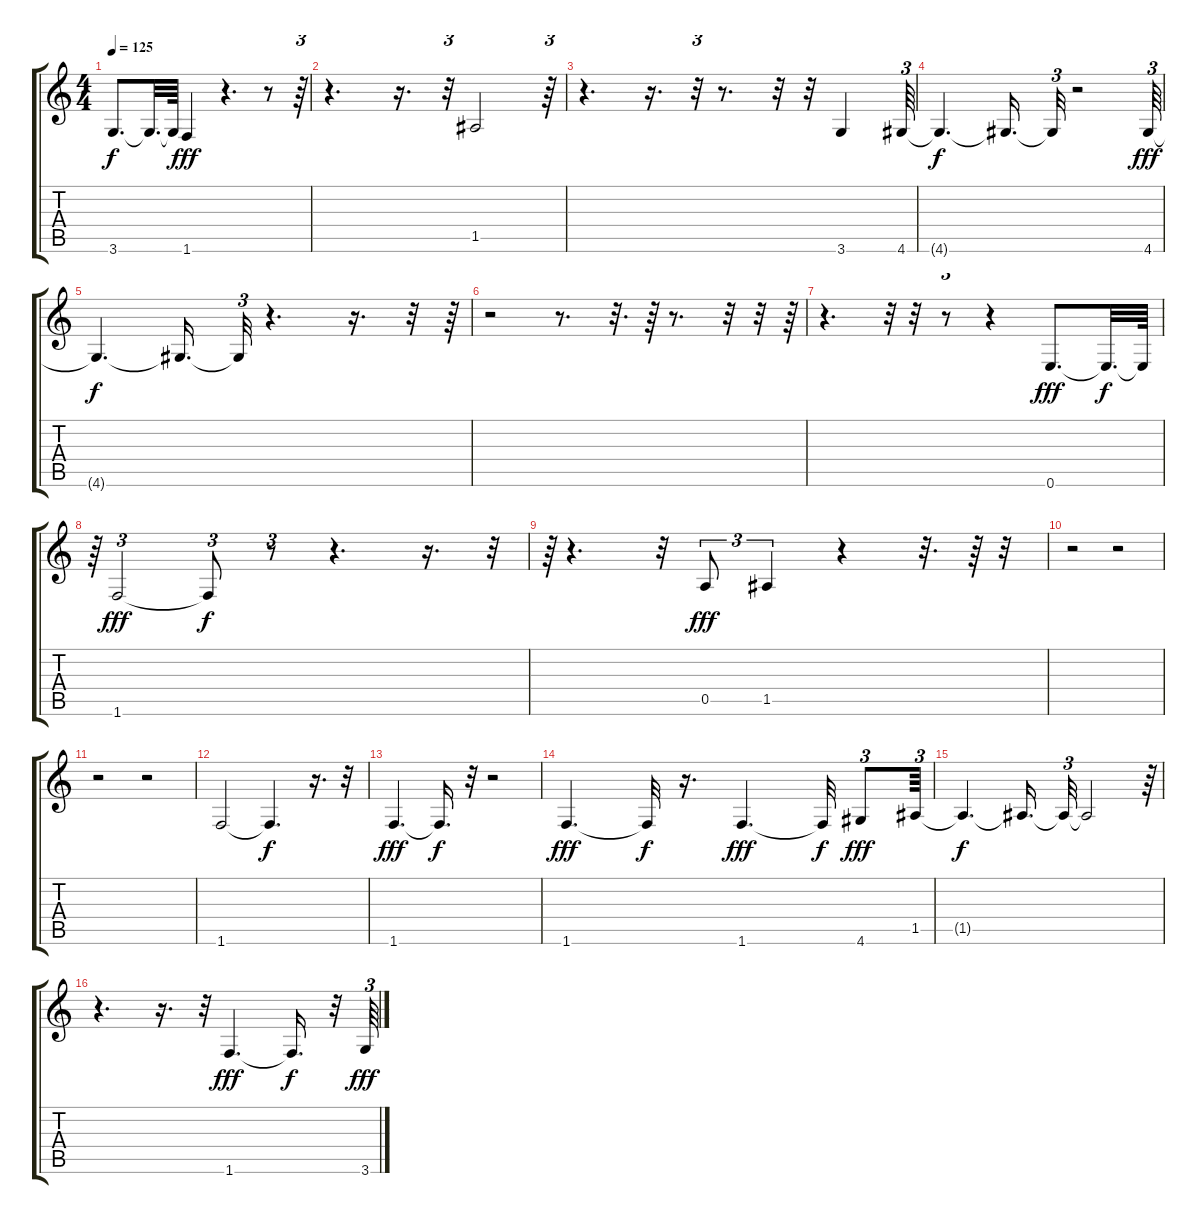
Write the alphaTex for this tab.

\track "" {instrument acousticbass}
\staff {score tabs}
\tuning (E4 B3 G3 D3 A2 E2) {hide}
\ts (4 4)
\tempo 125
\clef g2
\ks c
3.6{t}.8{d dy f} 3.6{t}.32{d} 3.6{t}.64 1.6.4{dy fff} r.4{d} r.8 r.64{tu (3 2)} |
r.4{d} r.16{d} r.32{tu (3 2)} 1.5.2 r.64{tu (3 2)} |
r.4{d} r.16{d} r.32{tu (3 2)} r.8{d} r.32 r.32 3.6.4 4.6.64{tu (3 2)} |
4.6{t}.4{d dy f} 4.6{t}.16{d} 4.6{t}.32{tu (3 2)} r.2 4.6.64{tu (3 2) dy fff} |
4.6{t}.4{d dy f} 4.6{t}.16{d} 4.6{t}.32{tu (3 2)} r.4{d} r.16{d} r.32 r.64{tu (3 2)} |
r.2 r.8{d} r.32{d} r.64 r.8{d} r.32 r.32 r.64{tu (3 2)} |
r.4{d} r.32{tu (3 2)} r.32 r.8{tu (3 2)} r.4 0.6.8{d dy fff} 0.6{t}.32{d dy f} 0.6{t}.64 |
r.64{tu (3 2)} 1.6.2{tu (3 2) dy fff} 1.6{t}.8{tu (3 2) dy f} r.8{tu (3 2)} r.4{d} r.16{d} r.32{tu (3 2)} |
r.64{tu (3 2)} r.4{d} r.32 0.5.8{tu (3 2) dy fff} 1.5.4{tu (3 2)} r.4 r.32{d} r.64 r.32 |
r.2 r.2 |
r.2 r.2 |
1.6.2 1.6{t}.4{d dy f} r.16{d} r.32 |
1.6.4{d dy fff} 1.6{t}.16{d dy f} r.32 r.2 |
1.6.4{d dy fff} 1.6{t}.32{dy f} r.16{d} 1.6.4{d dy fff} 1.6{t}.32{dy f} 4.6.8{tu (3 2) dy fff} 1.5.64{tu (3 2)} |
1.5{t}.4{d dy f} 1.5{t}.16{d} 1.5{t}.32{tu (3 2)} 1.5{t}.2 r.64{tu (3 2)} |
r.4{d} r.16{d} r.32{tu (3 2)} 1.6.4{d dy fff} 1.6{t}.16{d dy f} r.32 3.6.64{tu (3 2) dy fff}
